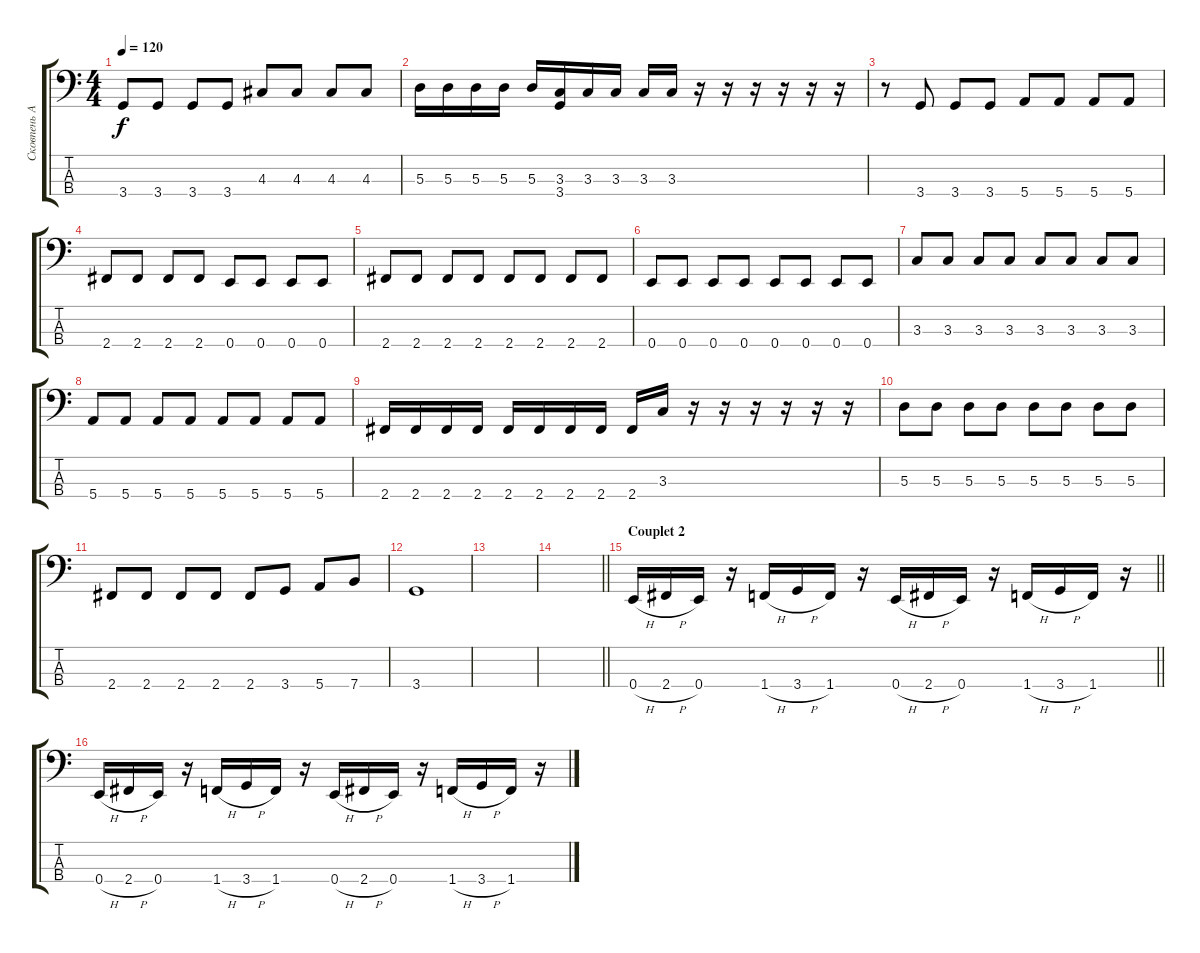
\track ("Сковпень Александр" "Сковпень А") {instrument electricbassfinger}
\staff {score tabs}
\tuning (G2 D2 A1 E1) {hide}
\ts (4 4)
\tempo 120
\clef f4
\ks c
3.4.8{dy f} 3.4.8 3.4.8 3.4.8 4.3.8 4.3.8 4.3.8 4.3.8 |
5.3.16 5.3.16 5.3.16 5.3.16 5.3.16 (3.3 3.4).16 3.3.16 3.3.16 3.3.16 3.3.16 r.16 r.16 r.16 r.16 r.16 r.16 |
r.8 3.4.8 3.4.8 3.4.8 5.4.8 5.4.8 5.4.8 5.4.8 |
2.4.8 2.4.8 2.4.8 2.4.8 0.4.8 0.4.8 0.4.8 0.4.8 |
2.4.8 2.4.8 2.4.8 2.4.8 2.4.8 2.4.8 2.4.8 2.4.8 |
0.4.8 0.4.8 0.4.8 0.4.8 0.4.8 0.4.8 0.4.8 0.4.8 |
3.3.8 3.3.8 3.3.8 3.3.8 3.3.8 3.3.8 3.3.8 3.3.8 |
5.4.8 5.4.8 5.4.8 5.4.8 5.4.8 5.4.8 5.4.8 5.4.8 |
2.4.16 2.4.16 2.4.16 2.4.16 2.4.16 2.4.16 2.4.16 2.4.16 2.4.16 3.3.16 r.16 r.16 r.16 r.16 r.16 r.16 |
5.3.8 5.3.8 5.3.8 5.3.8 5.3.8 5.3.8 5.3.8 5.3.8 |
2.4.8 2.4.8 2.4.8 2.4.8 2.4.8 3.4.8 5.4.8 7.4.8 |
3.4.1 |
|
\barLineRight lightlight
|
\section ("" "Couplet 2")
\barLineRight lightlight
0.4{h}.16 2.4{h}.16 0.4.16 r.16 1.4{h}.16 3.4{h}.16 1.4.16 r.16 0.4{h}.16 2.4{h}.16 0.4.16 r.16 1.4{h}.16 3.4{h}.16 1.4.16 r.16 |
0.4{h}.16 2.4{h}.16 0.4.16 r.16 1.4{h}.16 3.4{h}.16 1.4.16 r.16 0.4{h}.16 2.4{h}.16 0.4.16 r.16 1.4{h}.16 3.4{h}.16 1.4.16 r.16
